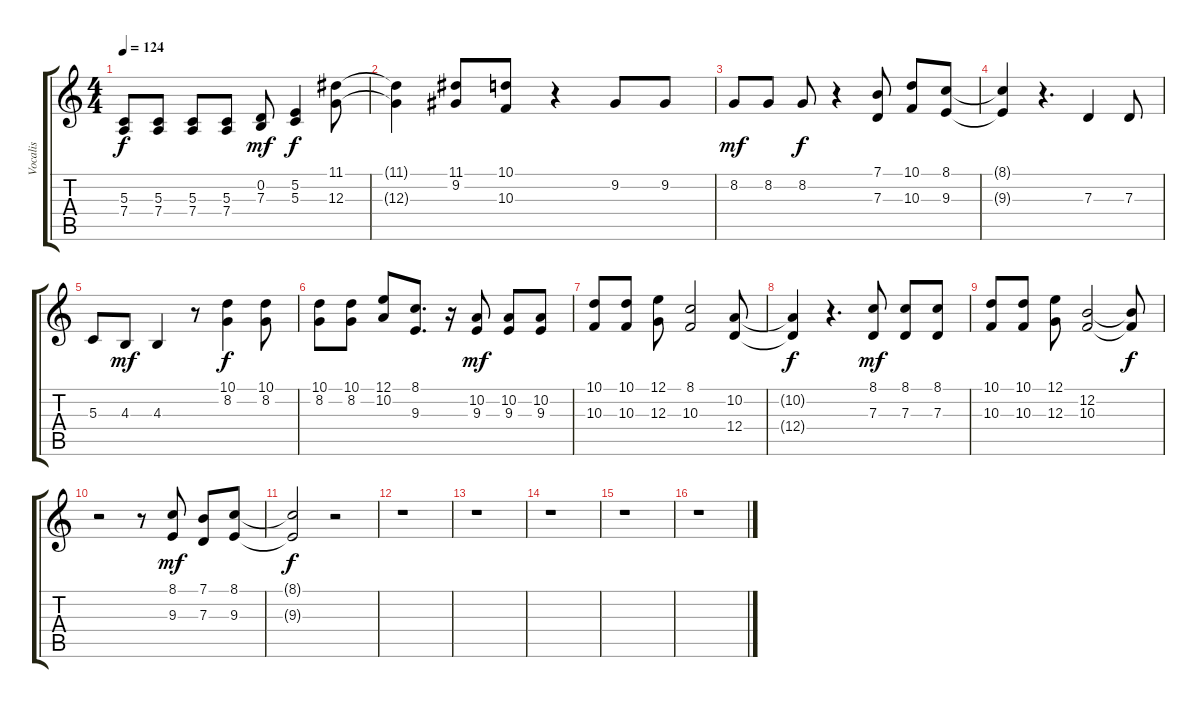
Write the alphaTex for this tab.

\track ("Vocalis" "Vocalis") {instrument voiceoohs}
\staff {score tabs}
\tuning (E4 B3 G3 D3 A2 E2) {hide}
\ts (4 4)
\tempo 124
\clef g2
\ks c
(5.3 7.4).8{dy f} (5.3 7.4).8 (5.3 7.4).8 (5.3 7.4).8 (0.2 7.3).8{dy mf} (5.2 5.3).4{dy f} (11.1 12.3).8 |
(11.1{t} 12.3{t}).4 (11.1 9.2).8 (10.1 10.3).8 r.4 9.2.8 9.2.8 |
8.2.8{dy mf} 8.2.8 8.2.8{dy f} r.4 (7.1 7.3).8 (10.1 10.3).8 (8.1 9.3).8 |
(8.1{t} 9.3{t}).4 r.4{d} 7.3.4 7.3.8 |
5.3.8 4.3.8{dy mf} 4.3.4 r.8 (10.1 8.2).4{dy f} (10.1 8.2).8 |
(10.1 8.2).8 (10.1 8.2).8 (12.1 10.2).8 (8.1 9.3).8{d} r.16 (10.2 9.3).8{dy mf} (10.2 9.3).8 (10.2 9.3).8 |
(10.1 10.3).8 (10.1 10.3).8 (12.1 12.3).8 (8.1 10.3).2 (10.2 12.4).8 |
(10.2{t} 12.4{t}).4{dy f} r.4{d} (8.1 7.3).8{dy mf} (8.1 7.3).8 (8.1 7.3).8 |
(10.1 10.3).8 (10.1 10.3).8 (12.1 12.3).8 (12.2 10.3).2 (12.2{t} 10.3{t}).8{dy f} |
r.2 r.8 (8.1 9.3).8{dy mf} (7.1 7.3).8 (8.1 9.3).8 |
(8.1{t} 9.3{t}).2{dy f} r.2 |
r.1 |
r.1 |
r.1 |
r.1 |
r.1
